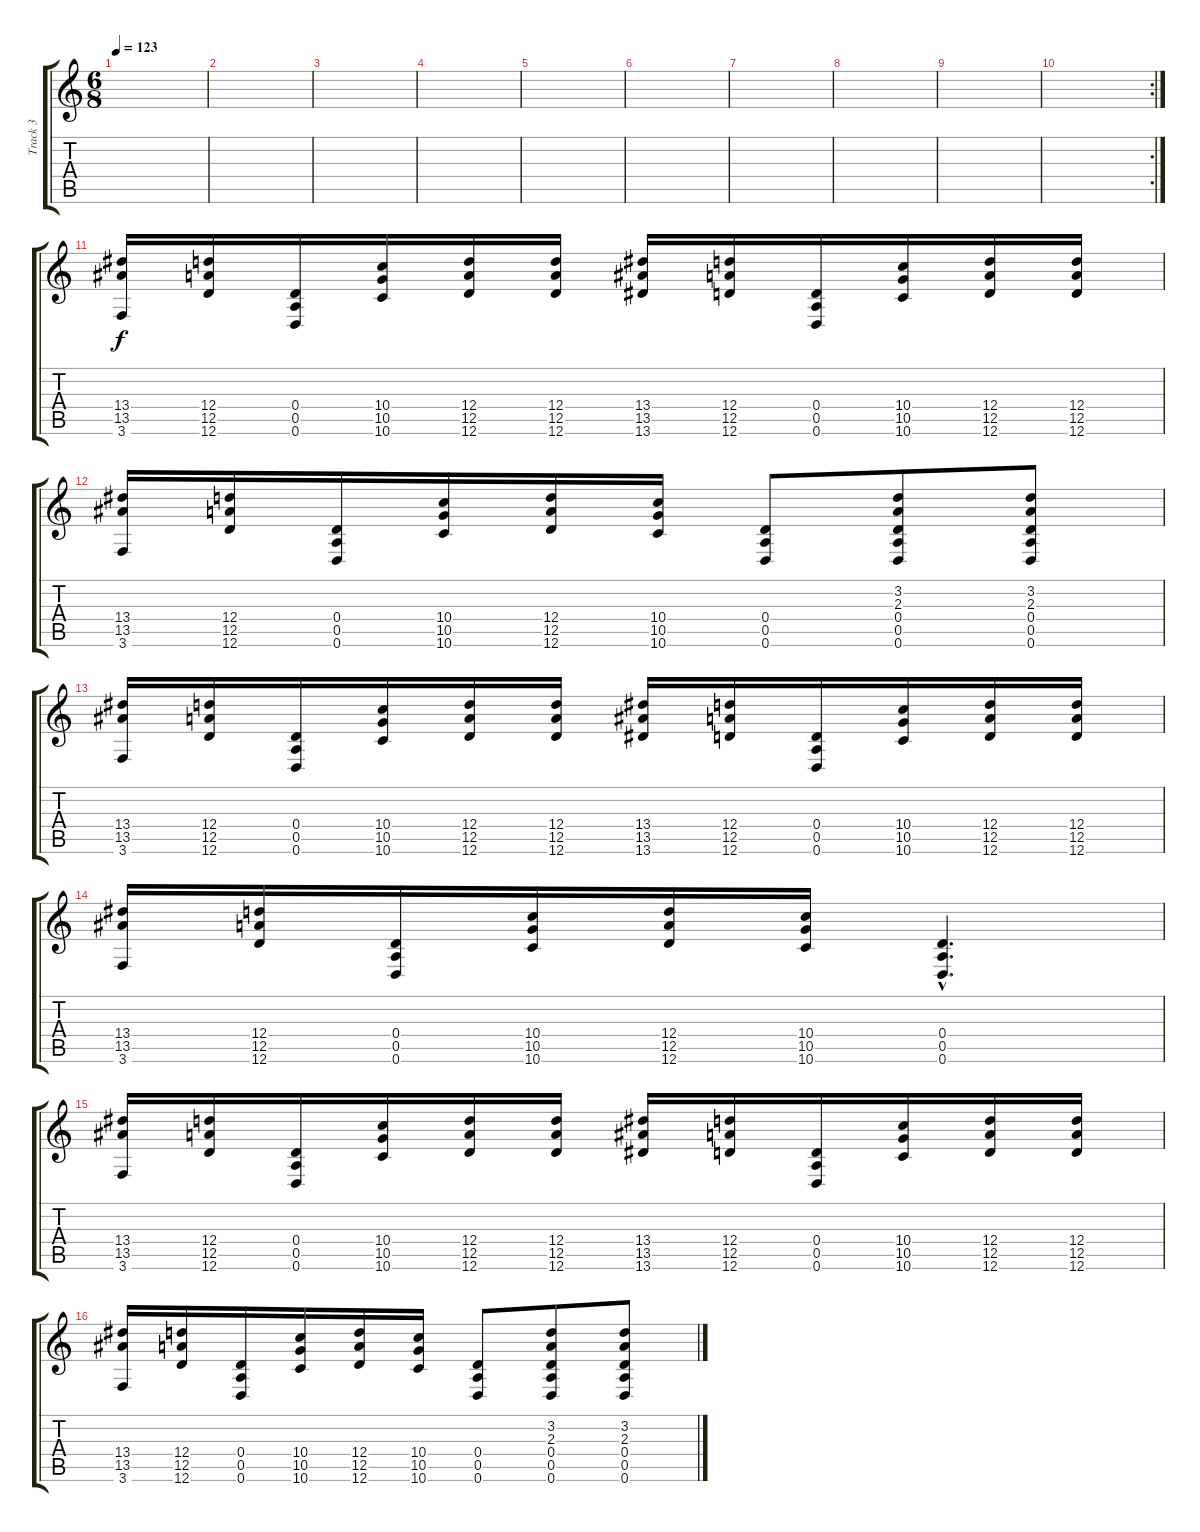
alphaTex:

\track ("Track 3" "Track 3") {instrument distortionguitar}
\staff {score tabs}
\tuning (E4 B3 G3 D3 A2 D2) {hide}
\ts (6 8)
\tempo 123
\clef g2
\ks c
|
|
|
|
|
|
|
|
|
\rc 2
|
(13.4 13.5 3.6).16 (12.4 12.5 12.6).16 (0.4 0.5 0.6).16 (10.4 10.5 10.6).16 (12.4 12.5 12.6).16 (12.4 12.5 12.6).16 (13.4 13.5 13.6).16 (12.4 12.5 12.6).16 (0.4 0.5 0.6).16 (10.4 10.5 10.6).16 (12.4 12.5 12.6).16 (12.4 12.5 12.6).16 |
(13.4 13.5 3.6).16 (12.4 12.5 12.6).16 (0.4 0.5 0.6).16 (10.4 10.5 10.6).16 (12.4 12.5 12.6).16 (10.4 10.5 10.6).16 (0.4 0.5 0.6).8 (3.2 2.3 0.4 0.5 0.6).8 (3.2 2.3 0.4 0.5 0.6).8 |
(13.4 13.5 3.6).16 (12.4 12.5 12.6).16 (0.4 0.5 0.6).16 (10.4 10.5 10.6).16 (12.4 12.5 12.6).16 (12.4 12.5 12.6).16 (13.4 13.5 13.6).16 (12.4 12.5 12.6).16 (0.4 0.5 0.6).16 (10.4 10.5 10.6).16 (12.4 12.5 12.6).16 (12.4 12.5 12.6).16 |
(13.4 13.5 3.6).16 (12.4 12.5 12.6).16 (0.4 0.5 0.6).16 (10.4 10.5 10.6).16 (12.4 12.5 12.6).16 (10.4 10.5 10.6).16 (0.4{hac} 0.5{hac} 0.6{hac}).4{d} |
(13.4 13.5 3.6).16 (12.4 12.5 12.6).16 (0.4 0.5 0.6).16 (10.4 10.5 10.6).16 (12.4 12.5 12.6).16 (12.4 12.5 12.6).16 (13.4 13.5 13.6).16 (12.4 12.5 12.6).16 (0.4 0.5 0.6).16 (10.4 10.5 10.6).16 (12.4 12.5 12.6).16 (12.4 12.5 12.6).16 |
(13.4 13.5 3.6).16 (12.4 12.5 12.6).16 (0.4 0.5 0.6).16 (10.4 10.5 10.6).16 (12.4 12.5 12.6).16 (10.4 10.5 10.6).16 (0.4 0.5 0.6).8 (3.2 2.3 0.4 0.5 0.6).8 (3.2 2.3 0.4 0.5 0.6).8
